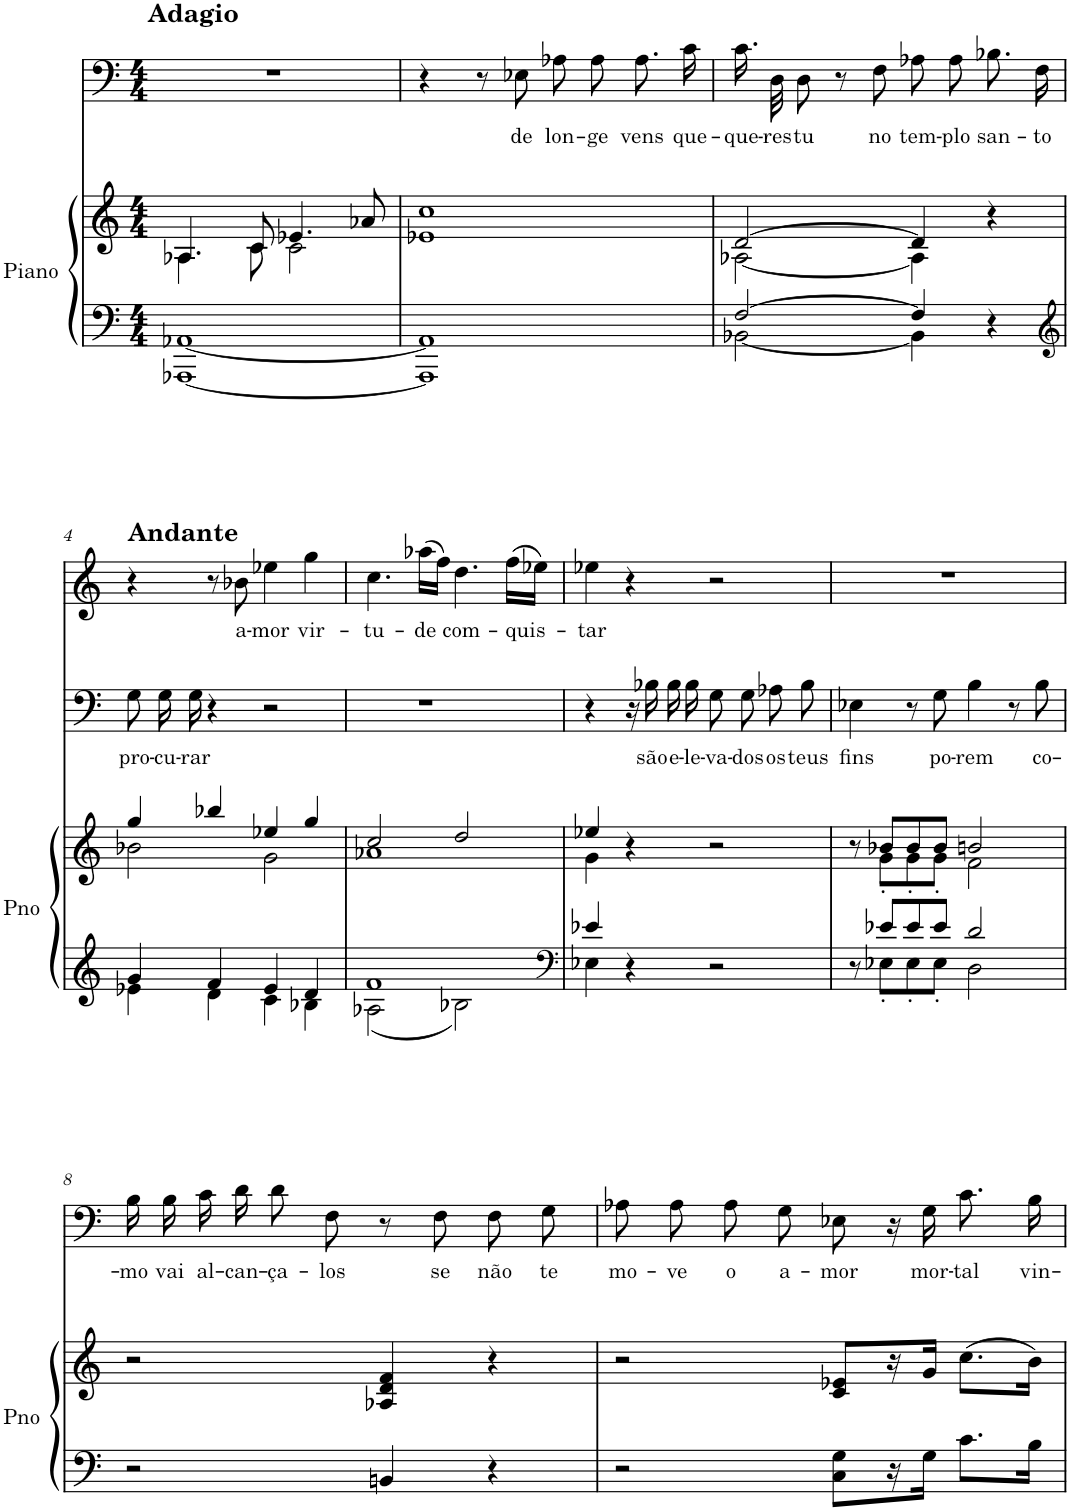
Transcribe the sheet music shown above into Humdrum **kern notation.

**kern	**kern	**kern	**text	**kern	**text
*part2	*part2	*part1	*part1	*part1	*part1
*staff4	*staff3	*staff2	*staff2	*staff1	*staff1
*I"Piano	*	*I"Piano	*	*	*
*I'Pno	*	*I'Pno	*	*	*
*clefF4	*clefG2	*clefF4	*	*clefG2	*
*k[]	*k[]	*k[]	*	*k[]	*
*M4/4	*M4/4	*M4/4	*	*M4/4	*
=1	=1	=1	=1	=1	=1
*^	*^	*	*	*	*
!	!	!	!	!	!	!LO:TX:a:B:t=Adagio	!
[1AA-X	[1AAA-X	4.A-X/	4.A-\	1r	.	1r	.
.	.	8c/	8c\	.	.	.	.
.	.	4.e-X/	2c\	.	.	.	.
.	.	8a-X/	.	.	.	.	.
=2	=2	=2	=2	=2	=2	=2	=2
1AA-]	1AAA-]	1cc	1e-X	4r	.	1r	.
.	.	.	.	8r	.	.	.
!	!	!	!	!	!LO:LY:b	!	!
.	.	.	.	8E-X\	de	.	.
!	!	!	!	!	!LO:LY:b	!	!
.	.	.	.	8A-X\L	lon-	.	.
!	!	!	!	!	!LO:LY:b	!	!
.	.	.	.	8A-\J	-ge	.	.
!	!	!	!	!	!LO:LY:b	!	!
.	.	.	.	8.A-\L	vens	.	.
!	!	!	!	!	!LO:LY:b	!	!
.	.	.	.	16c\Jk	que-	.	.
=3	=3	=3	=3	=3	=3	=3	=3
!	!	!	!	!	!LO:LY:b	!	!
[2F/	[2BB-X\	[2d/	[2A-X\	16.c\LL	-que-	1r	.
!	!	!	!	!	!LO:LY:b	!	!
.	.	.	.	32D\Jk	-res	.	.
!	!	!	!	!	!LO:LY:b	!	!
.	.	.	.	8D\J	tu	.	.
.	.	.	.	8r	.	.	.
!	!	!	!	!	!LO:LY:b	!	!
.	.	.	.	8F\	no	.	.
!	!	!	!	!	!LO:LY:b	!	!
4F/]	4BB-\]	4d/]	4A-\]	8A-X\L	tem-	.	.
!	!	!	!	!	!LO:LY:b	!	!
.	.	.	.	8A-\J	-plo	.	.
!	!	!	!	!	!LO:LY:b	!	!
4r	4ryy	4r	4ryy	8.B-X\L	san-	.	.
!	!	!	!	!	!LO:LY:b	!	!
.	.	.	.	16F\Jk	-to	.	.
!!LO:LB:g=z
=4	=4	=4	=4	=4	=4	=4	=4
*clefG2	*	*	*	*	*	*	*
!	!	!	!	!	!	!LO:TX:a:B:t=Andante	!
!	!	!	!	!	!LO:LY:b	!	!
4g/	4e-X\	4gg/	2b-X\	8G\L	pro-	4r	.
!	!	!	!	!	!LO:LY:b	!	!
.	.	.	.	16G\L	-cu-	.	.
!	!	!	!	!	!LO:LY:b	!	!
.	.	.	.	16G\JJ	-rar	.	.
4f/	4d\	4bb-X/	.	4r	.	8r	.
!	!	!	!	!	!	!	!LO:LY:b
.	.	.	.	.	.	8b-X\	a-
!	!	!	!	!	!	!	!LO:LY:b
4e-/	4c\	4ee-X/	2g\	2r	.	4ee-X\	-mor
!	!	!	!	!	!	!	!LO:LY:b
4d/	4B-X\	4gg/	.	.	.	4gg\	vir-
=5	=5	=5	=5	=5	=5	=5	=5
!	!	!	!	!	!	!	!LO:LY:b
1f	2A-X\	2cc/	1a-X	1r	.	4.cc\	-tu-
!	!	!	!	!	!	!	!LO:LY:b
.	.	.	.	.	.	(>16aa-X\LL	-de
.	.	.	.	.	.	16ff\JJ)	.
!	!	!	!	!	!	!	!LO:LY:b
.	2B-X\	2dd/	.	.	.	4.dd\	com-
!	!	!	!	!	!	!	!LO:LY:b
.	.	.	.	.	.	(>16ff\LL	-quis-
.	.	.	.	.	.	16ee-X\JJ)	.
=6	=6	=6	=6	=6	=6	=6	=6
*clefF4	*	*	*	*	*	*	*
!	!	!	!	!	!	!	!LO:LY:b
4e-X/	4E-X\	4ee-X/	4g\	4r	.	4ee-X\	-tar
4r	2.ryy	4r	2.ryy	16r	.	4r	.
!	!	!	!	!	!LO:LY:b	!	!
.	.	.	.	16B-X\LL	são	.	.
!	!	!	!	!	!LO:LY:b	!	!
.	.	.	.	16B-\	e-	.	.
!	!	!	!	!	!LO:LY:b	!	!
.	.	.	.	16B-\JJ	-le-	.	.
!	!	!	!	!	!LO:LY:b	!	!
2r	.	2r	.	8G\L	-va-	2r	.
!	!	!	!	!	!LO:LY:b	!	!
.	.	.	.	8G\J	-dos	.	.
!	!	!	!	!	!LO:LY:b	!	!
.	.	.	.	8A-X\L	os	.	.
!	!	!	!	!	!LO:LY:b	!	!
.	.	.	.	8B-\J	teus	.	.
=7	=7	=7	=7	=7	=7	=7	=7
!	!	!	!	!	!LO:LY:b	!	!
8r	8ryy	8r	8ryy	4E-X\	fins	1r	.
8e-X/L	8E-X'\L	8b-X/L	8g'\L	.	.	.	.
8e-/	8E-'\	8b-/	8g'\	8r	.	.	.
!	!	!	!	!	!LO:LY:b	!	!
8e-/J	8E-'\J	8b-/J	8g'\J	8G\	po-	.	.
!	!	!	!	!	!LO:LY:b	!	!
2d/	2D\	2bn/	2f\	4B\	-rem	.	.
.	.	.	.	8r	.	.	.
!	!	!	!	!	!LO:LY:b	!	!
.	.	.	.	8B\	co-	.	.
*v	*v	*	*	*	*	*	*
*	*v	*v	*	*	*	*
!!LO:LB:g=z
=8	=8	=8	=8	=8	=8
!	!	!	!LO:LY:b	!	!
2r	2r	16B\LL	-mo	1r	.
!	!	!	!LO:LY:b	!	!
.	.	16B\J	vai	.	.
!	!	!	!LO:LY:b	!	!
.	.	16c\L	al-	.	.
!	!	!	!LO:LY:b	!	!
.	.	16d\JJ	-can-	.	.
!	!	!	!LO:LY:b	!	!
.	.	8d\L	-ça-	.	.
!	!	!	!LO:LY:b	!	!
.	.	8F\J	-los	.	.
4BBn/	4A-X/ 4d/ 4f/	8r	.	.	.
!	!	!	!LO:LY:b	!	!
.	.	8F\	se	.	.
!	!	!	!LO:LY:b	!	!
4r	4r	8F\L	não	.	.
!	!	!	!LO:LY:b	!	!
.	.	8G\J	te	.	.
=9	=9	=9	=9	=9	=9
!	!	!	!LO:LY:b	!	!
2r	2r	8A-X\L	mo-	1r	.
!	!	!	!LO:LY:b	!	!
.	.	8A-\J	-ve	.	.
!	!	!	!LO:LY:b	!	!
.	.	8A-\L	o	.	.
!	!	!	!LO:LY:b	!	!
.	.	8G\J	a-	.	.
!	!	!	!LO:LY:b	!	!
8C\ 8G\L	8c/ 8e-X/L	8E-X\	-mor	.	.
16r	16r	16r	.	.	.
!	!	!	!LO:LY:b	!	!
16G\JJ	16g/JJ	16G\	mor-	.	.
!	!	!	!LO:LY:b	!	!
8.c\L	(8.cc\L	8.c\L	-tal	.	.
!	!	!	!LO:LY:b	!	!
16B\Jk	16b\Jk)	16B\Jk	vin-	.	.
=	=	=	=	=	=
*-	*-	*-	*-	*-	*-
